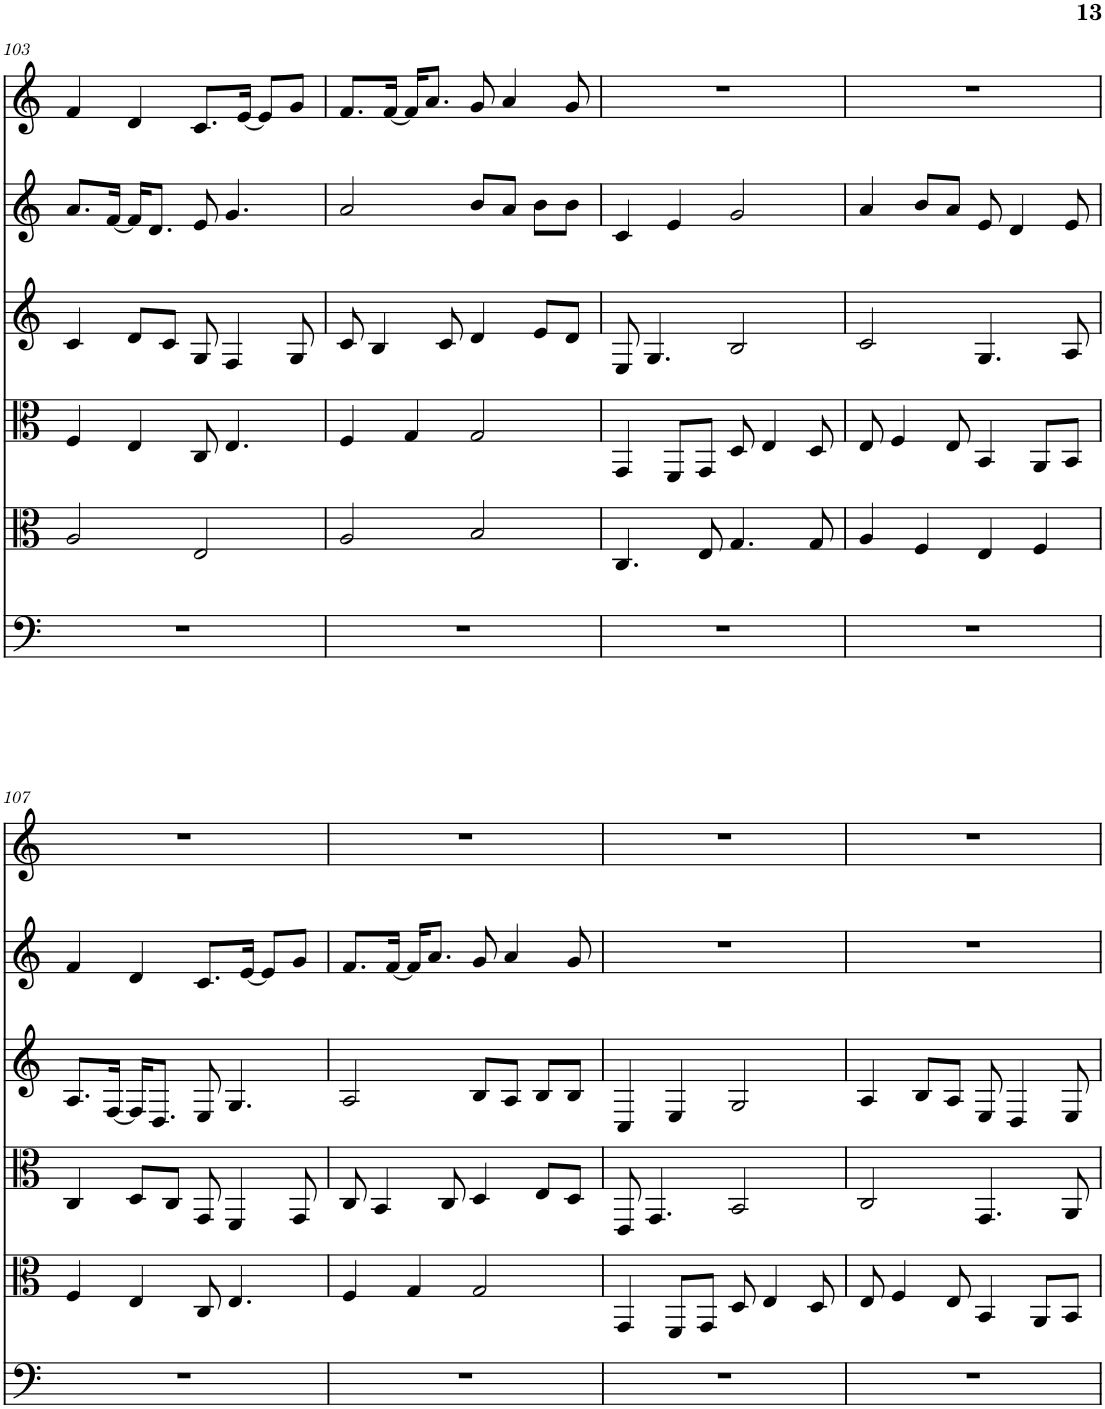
**kern	**kern	**kern	**kern	**kern	**kern
*part6	*part5	*part4	*part3	*part2	*part1
*staff6	*staff5	*staff4	*staff3	*staff2	*staff1
*I"cello	*I"viola [2]	*I"viola	*I"violin [3]	*I"violin [2]	*I"violin
*	*I'Vla	*I'Vla	*I'Vln	*I'Vln	*I'Vln
!!LO:PB:g=z
*clefF4	*clefC3	*clefC3	*clefG2	*clefG2	*clefG2
*k[]	*k[]	*k[]	*k[]	*k[]	*k[]
*M4/4	*M4/4	*M4/4	*M4/4	*M4/4	*M4/4
=103	=103	=103	=103	=103	=103
1r	2A/	4F/	4c/	8.a/L	4f/
.	.	.	.	[16f/Jk	.
.	.	4E/	8d/L	16f/KL]	4d/
.	.	.	.	8.d/J	.
.	.	.	8c/J	.	.
.	2E/	8C/	8G/	8e/	8.c/L
.	.	4.E/	4F/	4.g/	.
.	.	.	.	.	[16e/Jk
.	.	.	.	.	8e/L]
.	.	.	8G/	.	8g/J
=104	=104	=104	=104	=104	=104
1r	2A/	4F/	8c/	2a/	8.f/L
.	.	.	4B/	.	.
.	.	.	.	.	[16f/Jk
.	.	4G/	.	.	16f/KL]
.	.	.	.	.	8.a/J
.	.	.	8c/	.	.
.	2B/	2G/	4d/	8b/L	8g/
.	.	.	.	8a/J	4a/
.	.	.	8e/L	8b\L	.
.	.	.	8d/J	8b\J	8g/
=105	=105	=105	=105	=105	=105
1r	4.C/	4GG/	8E/	4c/	1r
.	.	.	4.G/	.	.
.	.	8FF/L	.	4e/	.
.	8E/	8GG/J	.	.	.
.	4.G/	8D/	2B/	2g/	.
.	.	4E/	.	.	.
.	8G/	8D/	.	.	.
=106	=106	=106	=106	=106	=106
1r	4A/	8E/	2c/	4a/	1r
.	.	4F/	.	.	.
.	4F/	.	.	8b/L	.
.	.	8E/	.	8a/J	.
.	4E/	4BB/	4.G/	8e/	.
.	.	.	.	4d/	.
.	4F/	8AA/L	.	.	.
.	.	8BB/J	8A/	8e/	.
!!LO:LB:g=z
=107	=107	=107	=107	=107	=107
1r	4F/	4C/	8.A/L	4f/	1r
.	.	.	[16F/Jk	.	.
.	4E/	8D/L	16F/KL]	4d/	.
.	.	.	8.D/J	.	.
.	.	8C/J	.	.	.
.	8C/	8GG/	8E/	8.c/L	.
.	4.E/	4FF/	4.G/	.	.
.	.	.	.	[16e/Jk	.
.	.	.	.	8e/L]	.
.	.	8GG/	.	8g/J	.
=108	=108	=108	=108	=108	=108
1r	4F/	8C/	2A/	8.f/L	1r
.	.	4BB/	.	.	.
.	.	.	.	[16f/Jk	.
.	4G/	.	.	16f/KL]	.
.	.	.	.	8.a/J	.
.	.	8C/	.	.	.
.	2G/	4D/	8B/L	8g/	.
.	.	.	8A/J	4a/	.
.	.	8E/L	8B/L	.	.
.	.	8D/J	8B/J	8g/	.
=109	=109	=109	=109	=109	=109
1r	4GG/	8EE/	4C/	1r	1r
.	.	4.GG/	.	.	.
.	8FF/L	.	4E/	.	.
.	8GG/J	.	.	.	.
.	8D/	2BB/	2G/	.	.
.	4E/	.	.	.	.
.	8D/	.	.	.	.
=110	=110	=110	=110	=110	=110
1r	8E/	2C/	4A/	1r	1r
.	4F/	.	.	.	.
.	.	.	8B/L	.	.
.	8E/	.	8A/J	.	.
.	4BB/	4.GG/	8E/	.	.
.	.	.	4D/	.	.
.	8AA/L	.	.	.	.
.	8BB/J	8AA/	8E/	.	.
=	=	=	=	=	=
*-	*-	*-	*-	*-	*-
